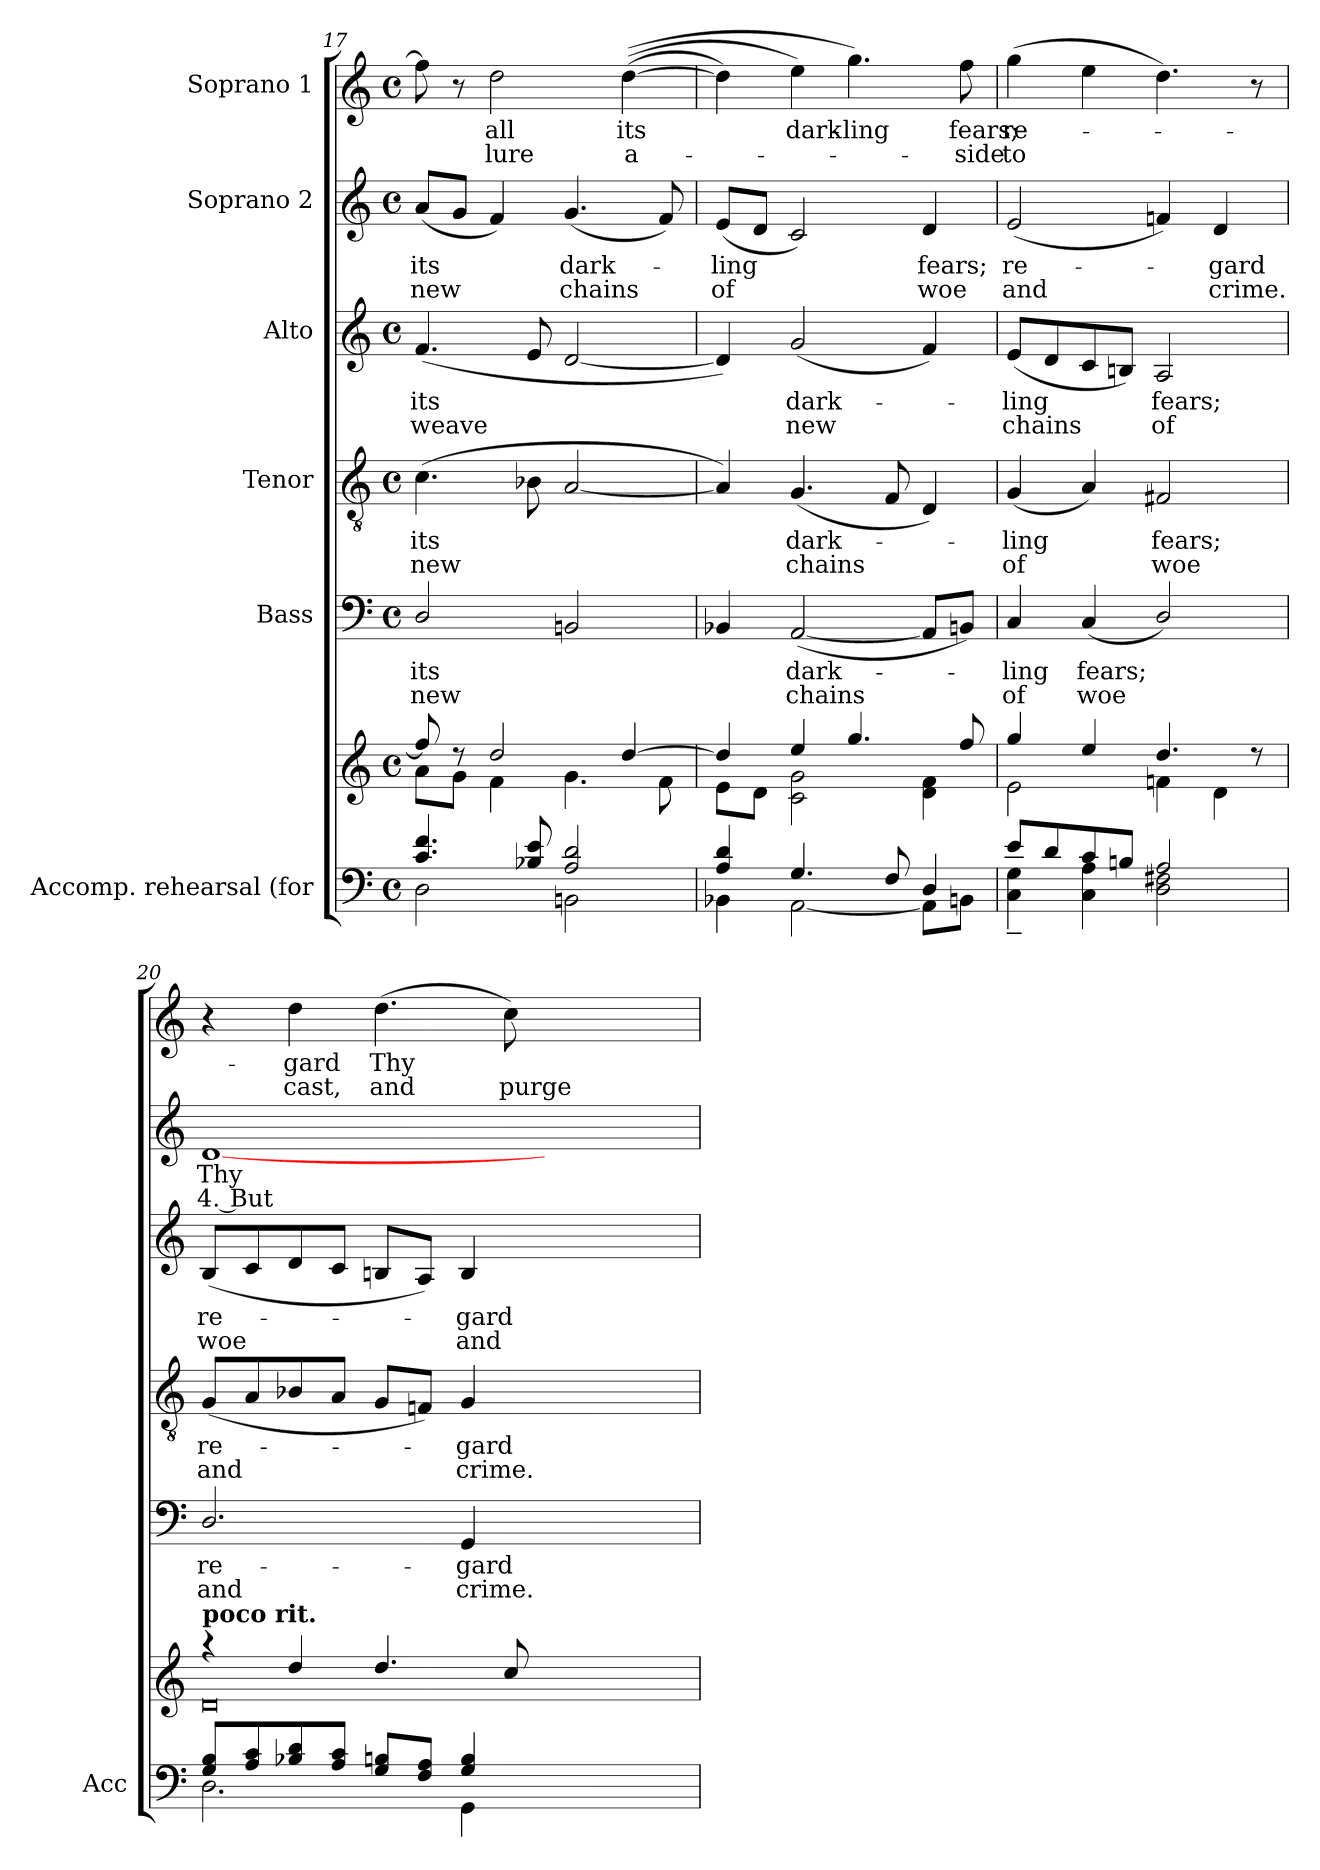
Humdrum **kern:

**kern	**kern	**kern	**text	**text	**kern	**text	**text	**kern	**text	**text	**kern	**text	**text	**kern	**text	**text
*part6	*part6	*part5	*part5	*part5	*part4	*part4	*part4	*part3	*part3	*part3	*part2	*part2	*part2	*part1	*part1	*part1
*staff7	*staff6	*staff5	*staff5	*staff5	*staff4	*staff4	*staff4	*staff3	*staff3	*staff3	*staff2	*staff2	*staff2	*staff1	*staff1	*staff1
*I"Accomp. rehearsal (for	*	*I"Bass	*	*	*I"Tenor	*	*	*I"Alto	*	*	*I"Soprano 2	*	*	*I"Soprano 1	*	*
*I'Acc	*	*	*	*	*	*	*	*	*	*	*	*	*	*	*	*
*clefF4	*clefG2	*clefF4	*	*	*clefGv2	*	*	*clefG2	*	*	*clefG2	*	*	*clefG2	*	*
*k[]	*k[]	*k[]	*	*	*k[]	*	*	*k[]	*	*	*k[]	*	*	*k[]	*	*
*C:	*C:	*C:	*	*	*C:	*	*	*C:	*	*	*C:	*	*	*C:	*	*
*M4/4	*M4/4	*M4/4	*	*	*M4/4	*	*	*M4/4	*	*	*M4/4	*	*	*M4/4	*	*
*met(c)	*met(c)	*met(c)	*	*	*met(c)	*	*	*met(c)	*	*	*met(c)	*	*	*met(c)	*	*
=17	=17	=17	=17	=17	=17	=17	=17	=17	=17	=17	=17	=17	=17	=17	=17	=17
*^	*^	*	*	*	*	*	*	*	*	*	*	*	*	*	*	*
!	!	!	!	!	!LO:LY:b	!LO:LY:b	!	!LO:LY:b	!LO:LY:b	!	!LO:LY:b	!LO:LY:b	!	!LO:LY:b	!LO:LY:b	!	!	!
4.c/ 4.f/	2D\	8ff/]	8a\L	2D/	its	new	(>4.c\	its	new	(<4.f/	its	weave	(<8a/L	its	new	8ff\]	.	.
.	.	8rdd	8g\J	.	.	.	.	.	.	.	.	.	8g/J	.	.	8r	.	.
!	!	!	!	!	!	!	!	!	!	!	!	!	!	!	!	!	!LO:LY:b	!LO:LY:b
.	.	2dd/	4f\	.	.	.	.	.	.	.	.	.	4f/)	.	.	2dd\	all	lure
8B-X/ 8e/	.	.	.	.	.	.	8B-X\	.	.	8e/	.	.	.	.	.	.	.	.
!	!	!	!	!	!	!	!	!	!	!	!	!	!	!LO:LY:b	!LO:LY:b	!	!	!
2A/ 2d/	2BBn\	.	4.g\	2BBn/	.	.	[>2A/	.	.	[>2d/	.	.	(<4.g/	dark-	chains	.	.	.
!	!	!	!	!	!	!	!	!	!	!	!	!	!	!	!	!	!LO:LY:b	!LO:LY:b
.	.	[>4dd/	.	.	.	.	.	.	.	.	.	.	.	.	.	(>(>(>[>4dd\	its	a-
.	.	.	8f\	.	.	.	.	.	.	.	.	.	8f/)	.	.	.	.	.
!!LO:PB:g=z
=18	=18	=18	=18	=18	=18	=18	=18	=18	=18	=18	=18	=18	=18	=18	=18	=18	=18	=18
!	!	!	!	!	!	!	!	!	!	!	!	!	!	!LO:LY:b	!LO:LY:b	!	!	!
4A/ 4d/	4BB-X\	4dd/]	8e\L	4BB-X/	.	.	4A/])	.	.	4d/])	.	.	(<8e/L	-ling	of	4dd\])	.	.
.	.	.	8d\J	.	.	.	.	.	.	.	.	.	8d/J	.	.	.	.	.
!	!	!	!	!	!LO:LY:b	!LO:LY:b	!	!LO:LY:b	!LO:LY:b	!	!LO:LY:b	!LO:LY:b	!	!	!	!	!LO:LY:b	!
4.G/	[<2AA\	4ee/	2c\ 2g\	(<[<2AA/	dark-	chains	(<4.G/	dark-	chains	(<2g/	dark-	new	2c/)	.	.	4ee\)	dark-	.
!	!	!	!	!	!	!	!	!	!	!	!	!	!	!	!	!	!LO:LY:b	!
.	.	4.gg/	.	.	.	.	.	.	.	.	.	.	.	.	.	4.gg\)	-ling	.
8F/	.	.	.	.	.	.	8F/	.	.	.	.	.	.	.	.	.	.	.
!	!	!	!	!	!	!	!	!	!	!	!	!	!	!LO:LY:b	!LO:LY:b	!	!	!
4D/	8AA\L]	.	4d\ 4f\	8AA/L]	.	.	4D/)	.	.	4f/)	.	.	4d/	fears;	woe	.	.	.
!	!	!	!	!	!	!	!	!	!	!	!	!	!	!	!	!	!LO:LY:b	!LO:LY:b
.	8BBn\J	8ff/	.	8BBn/J)	.	.	.	.	.	.	.	.	.	.	.	8ff\	fears;	-side
=19	=19	=19	=19	=19	=19	=19	=19	=19	=19	=19	=19	=19	=19	=19	=19	=19	=19	=19
!	!	!	!	!	!LO:LY:b	!LO:LY:b	!	!LO:LY:b	!LO:LY:b	!	!LO:LY:b	!LO:LY:b	!	!LO:LY:b	!LO:LY:b	!	!LO:LY:b	!LO:LY:b
8e/L	4C\~< 4G\~<	4gg/	2e\	4C/	-ling	of	(<4G/	-ling	of	(<8e/L	-ling	chains	(<2e/	re-	and	(>4gg\	re-	to
8d/	.	.	.	.	.	.	.	.	.	8d/	.	.	.	.	.	.	.	.
!	!	!	!	!	!LO:LY:b	!LO:LY:b	!	!	!	!	!	!	!	!	!	!	!	!
8c/	4C\ 4A\	4ee/	.	(<4C/	fears;	woe	4A/)	.	.	8c/	.	.	.	.	.	4ee\	.	.
8Bn/J	.	.	.	.	.	.	.	.	.	8Bn/J)	.	.	.	.	.	.	.	.
!	!	!	!	!	!	!	!	!LO:LY:b	!LO:LY:b	!	!LO:LY:b	!LO:LY:b	!	!	!	!	!	!
2A/	2D\ 2F#X\	4.dd/	4fn\	2D/)	.	.	2F#X/	fears;	woe	2A/	fears;	of	4fn/)	.	.	4.dd\)	.	.
!	!	!	!	!	!	!	!	!	!	!	!	!	!	!LO:LY:b	!LO:LY:b	!	!	!
.	.	.	4d\	.	.	.	.	.	.	.	.	.	4d/	-gard	crime.	.	.	.
.	.	8rdd	.	.	.	.	.	.	.	.	.	.	.	.	.	8r	.	.
=20	=20	=20	=20	=20	=20	=20	=20	=20	=20	=20	=20	=20	=20	=20	=20	=20	=20	=20
!	!	!LO:TX:a:B:t=poco rit.	!	!	!	!	!	!	!	!	!	!	!	!	!	!	!	!
!	!	!	!	!	!LO:LY:b	!LO:LY:b	!	!LO:LY:b	!LO:LY:b	!	!LO:LY:b	!LO:LY:b	!	!LO:LY:b	!LO:LY:b	!	!	!
2.D\	8G/ 8B/L	4raa	0d	2.D/	re-	and	(<8G/L	re-	and	(<8B/L	re-	woe	[<1d	Thy	4. But	4r	.	.
.	8A/ 8c/	.	.	.	.	.	8A/	.	.	8c/	.	.	.	.	.	.	.	.
!	!	!	!	!	!	!	!	!	!	!	!	!	!	!	!	!	!LO:LY:b	!LO:LY:b
.	8B-X/ 8d/	4dd/	.	.	.	.	8B-X/	.	.	8d/	.	.	.	.	.	4dd\	-gard	cast,
.	8A/ 8c/J	.	.	.	.	.	8A/J	.	.	8c/J	.	.	.	.	.	.	.	.
!	!	!	!	!	!	!	!	!	!	!	!	!	!	!	!	!	!LO:LY:b	!LO:LY:b
.	8G/ 8Bn/L	4.dd/	.	.	.	.	8G/L	.	.	8Bn/L	.	.	.	.	.	(>4.dd\	Thy	and
.	8F/ 8A/J	.	.	.	.	.	8Fn/J)	.	.	8A/J)	.	.	.	.	.	.	.	.
!	!	!	!	!	!LO:LY:b	!LO:LY:b	!	!LO:LY:b	!LO:LY:b	!	!LO:LY:b	!LO:LY:b	!	!	!	!	!	!
4G/ 4B/	4GG\	.	.	4GG/	-gard	crime.	4G/	-gard	crime.	4B/	-gard	and	.	.	.	.	.	.
!	!	!	!	!	!	!	!	!	!	!	!	!	!	!	!	!	!	!LO:LY:b
.	.	8cc/	.	.	.	.	.	.	.	.	.	.	.	.	.	8cc\)	.	purge
1ryy	1ryy	1ryy	.	1ryy	.	.	1ryy	.	.	1ryy	.	.	1ryy	.	.	1ryy	.	.
*v	*v	*	*	*	*	*	*	*	*	*	*	*	*	*	*	*	*	*
*	*v	*v	*	*	*	*	*	*	*	*	*	*	*	*	*	*	*
=	=	=	=	=	=	=	=	=	=	=	=	=	=	=	=	=
*-	*-	*-	*-	*-	*-	*-	*-	*-	*-	*-	*-	*-	*-	*-	*-	*-
